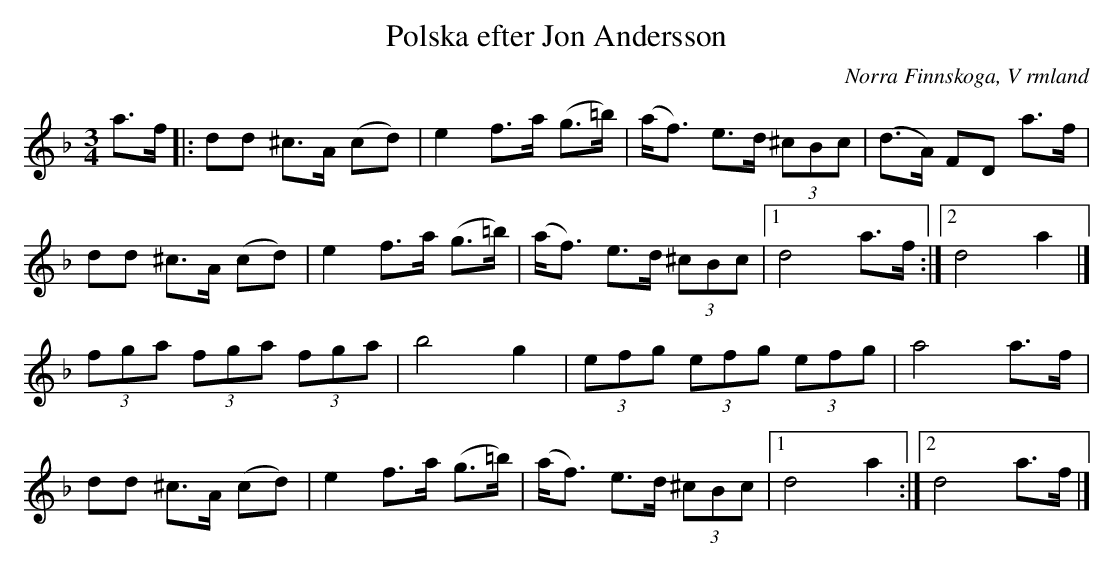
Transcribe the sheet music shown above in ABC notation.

X:1
T:Polska efter Jon Andersson
O:Norra Finnskoga, V rmland
M:3/4
L:1/8
K:Dm
a3/2f/2|:dd ^c3/2A/2 (cd)|e2 f3/2a/2 (g3/2=b/2)| (a/2f3/2) e3/2d/2 (3^cBc|(d3/2A/2) FD a3/2f/2|
dd ^c3/2A/2 (cd)|e2 f3/2a/2 (g3/2=b/2)| (a/2f3/2) e3/2d/2 (3^cBc|1 d4  a3/2f/2:|2 d4  a2|]
(3fga (3fga (3fga|b4 g2|(3efg (3efg (3efg|a4 a3/2f/2|
dd ^c3/2A/2 (cd)|e2 f3/2a/2 (g3/2=b/2)| (a/2f3/2) e3/2d/2 (3^cBc|1 d4  a2:|2 d4  a3/2f/2|]
